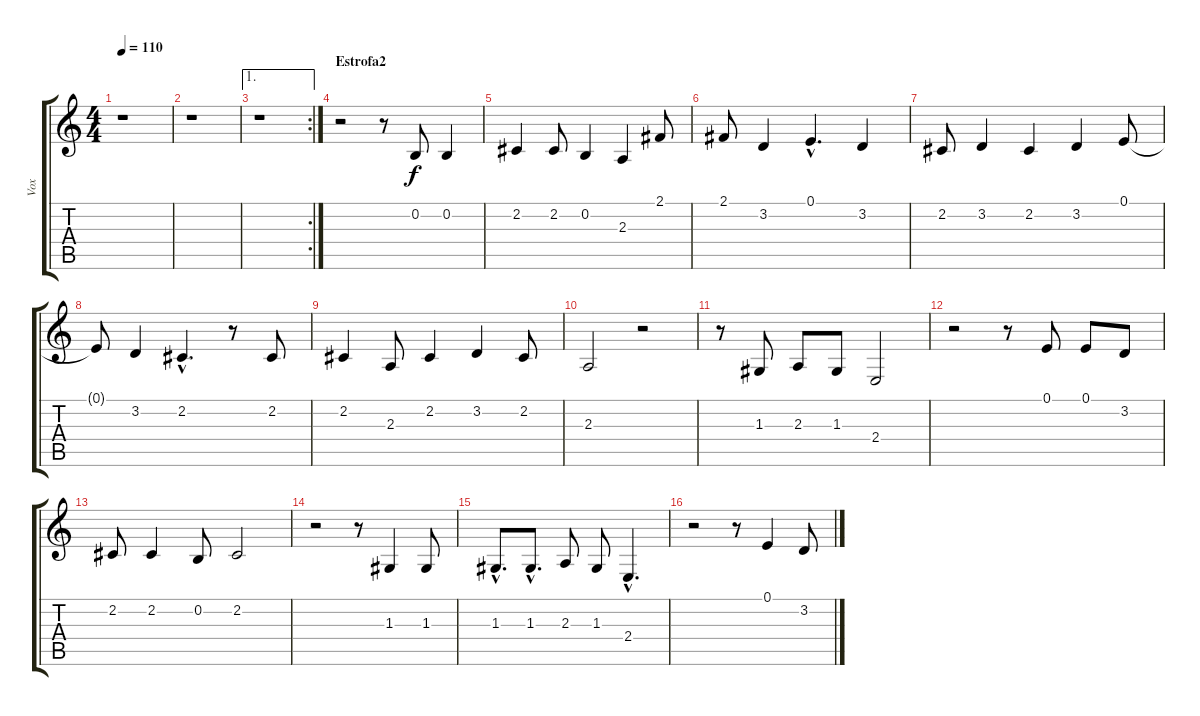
\track ("Vox" "Vox") {instrument harmonica}
\staff {score tabs}
\tuning (E4 B3 G3 D3 A2 E2) {hide}
\ts (4 4)
\tempo 110
\clef g2
\ks c
r.1{dy f} |
r.1 |
\ae 1
\rc 2
r.1 |
\section ("" "Estrofa2")
r.2 r.8 0.2.8 0.2.4 |
2.2.4 2.2.8 0.2.4 2.3.4 2.1.8 |
2.1.8 3.2.4 0.1{hac}.4{d} 3.2.4 |
2.2.8 3.2.4 2.2.4 3.2.4 0.1.8 |
0.1{t}.8 3.2.4 2.2{hac}.4{d} r.8 2.2.8 |
2.2.4 2.3.8 2.2.4 3.2.4 2.2.8 |
2.3.2 r.2 |
r.8 1.3.8 2.3.8 1.3.8 2.4.2 |
r.2 r.8 0.1.8 0.1.8 3.2.8 |
2.2.8 2.2.4 0.2.8 2.2.2 |
r.2 r.8 1.3.4 1.3.8 |
1.3{hac}.8{d} 1.3{hac}.8{d} 2.3.8 1.3.8 2.4{hac}.4{d} |
r.2 r.8 0.1.4 3.2.8
